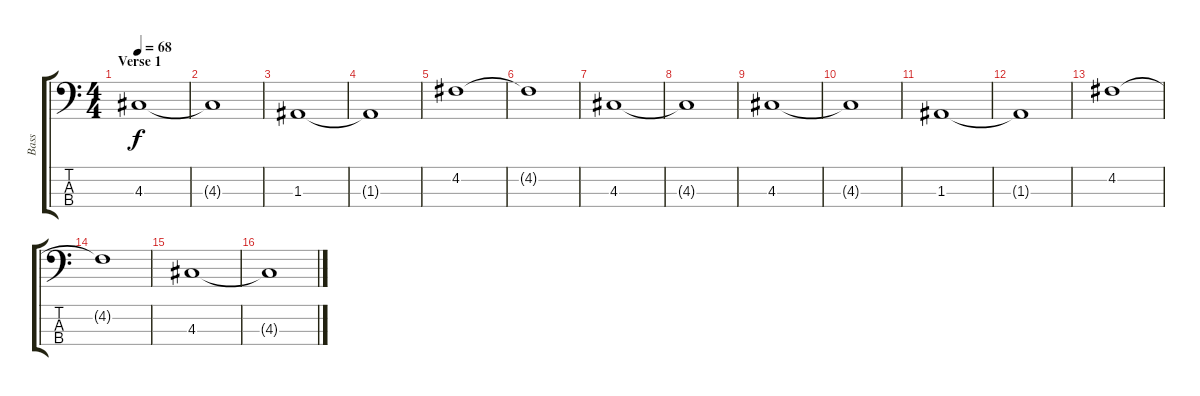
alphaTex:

\track ("Bass" "Bass") {instrument electricbassfinger}
\staff {score tabs}
\tuning (G2 D2 A1 E1) {hide}
\ts (4 4)
\section ("" "Verse 1")
\tempo 68
\clef f4
\ks c
4.3.1{dy f instrument electricbassfinger} |
4.3{t}.1 |
1.3.1 |
1.3{t}.1 |
4.2.1 |
4.2{t}.1 |
4.3.1 |
4.3{t}.1 |
4.3.1 |
4.3{t}.1 |
1.3.1 |
1.3{t}.1 |
4.2.1 |
4.2{t}.1 |
4.3.1 |
4.3{t}.1
